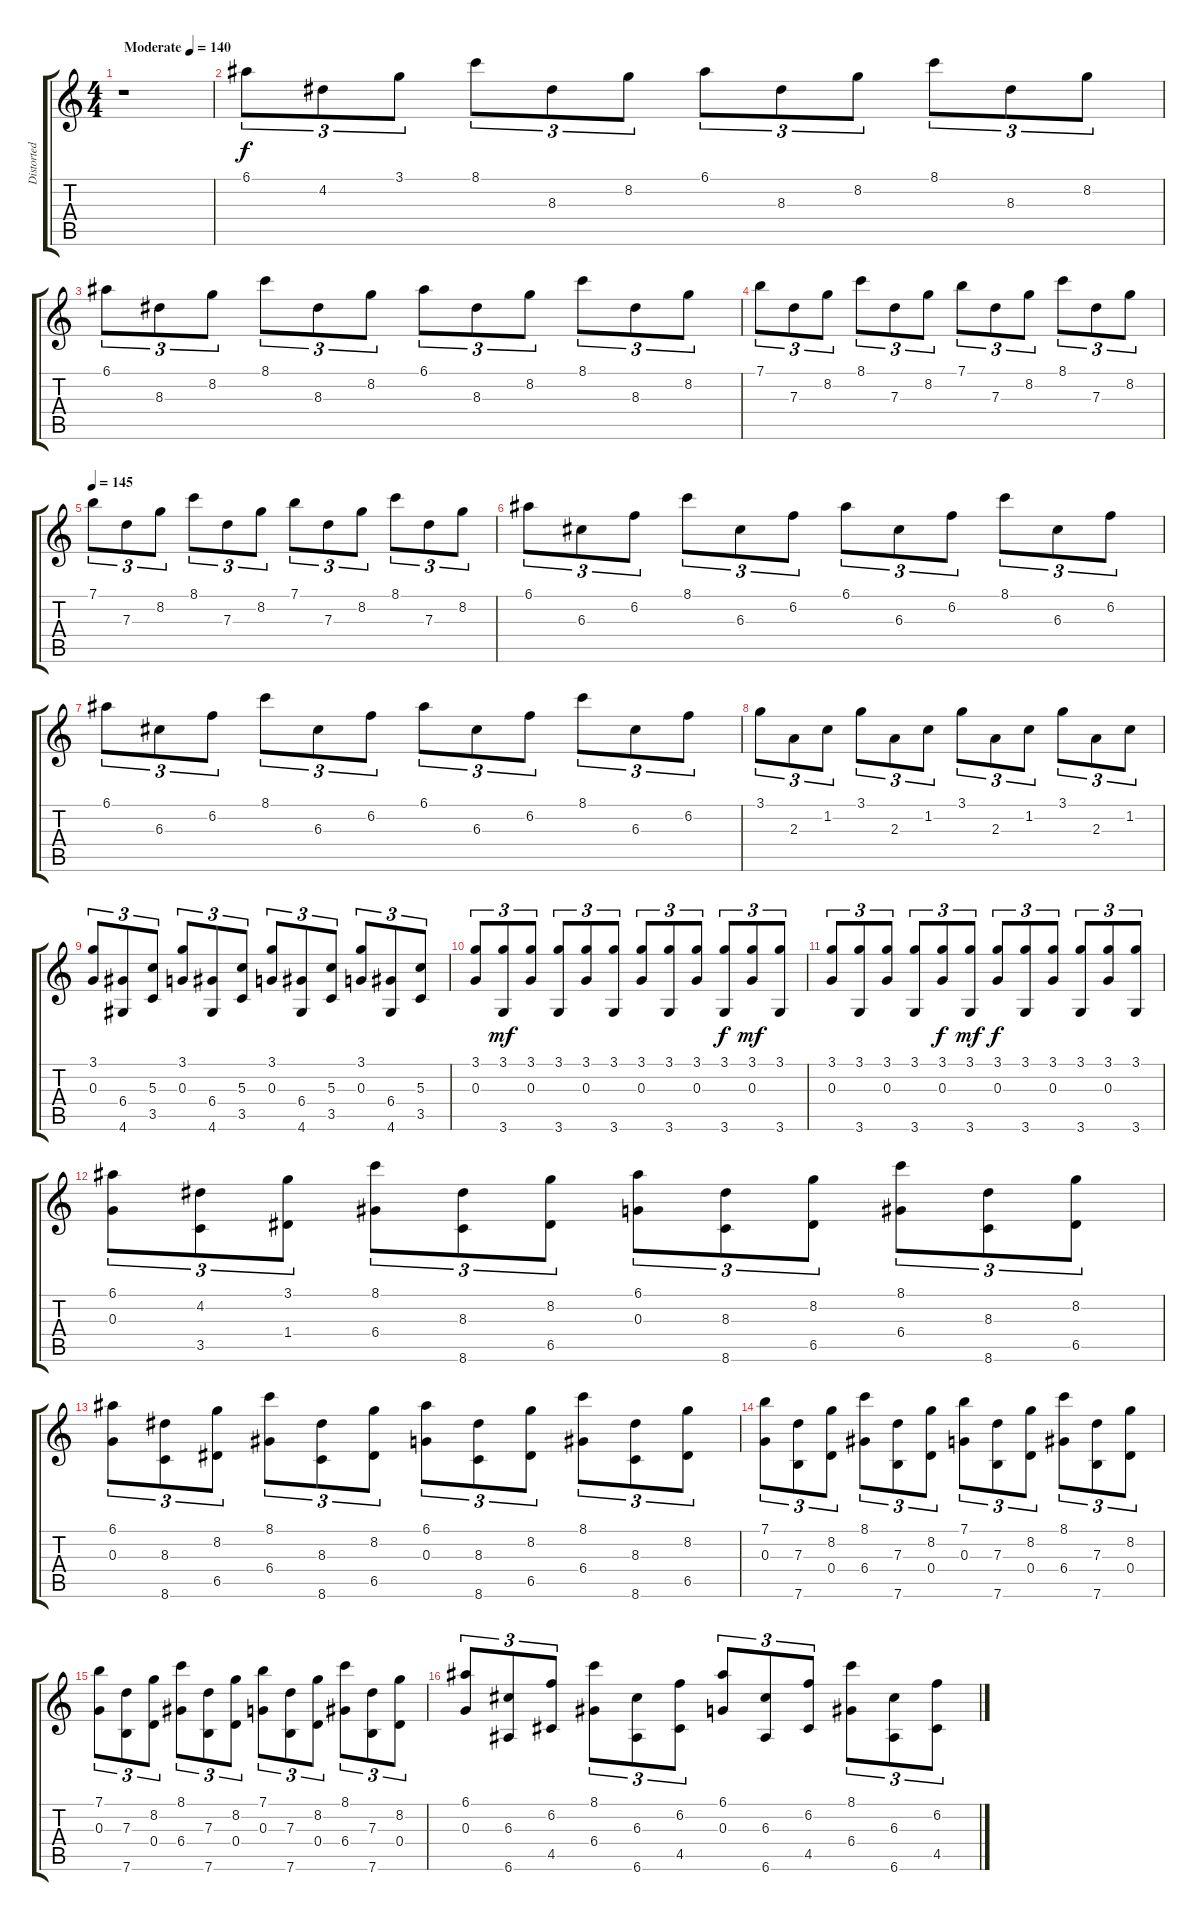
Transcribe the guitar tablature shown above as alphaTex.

\track ("Distorted Guitar 2" "Distorted ") {instrument distortionguitar}
\staff {score tabs}
\tuning (E4 B3 G3 D3 A2 E2) {hide}
\ts (4 4)
\tempo (140 "Moderate")
\clef g2
\ks c
r.1{dy f instrument distortionguitar} |
6.1.8{tu (3 2)} 4.2.8{tu (3 2)} 3.1.8{tu (3 2)} 8.1.8{tu (3 2)} 8.3.8{tu (3 2)} 8.2.8{tu (3 2)} 6.1.8{tu (3 2)} 8.3.8{tu (3 2)} 8.2.8{tu (3 2)} 8.1.8{tu (3 2)} 8.3.8{tu (3 2)} 8.2.8{tu (3 2)} |
6.1.8{tu (3 2)} 8.3.8{tu (3 2)} 8.2.8{tu (3 2)} 8.1.8{tu (3 2)} 8.3.8{tu (3 2)} 8.2.8{tu (3 2)} 6.1.8{tu (3 2)} 8.3.8{tu (3 2)} 8.2.8{tu (3 2)} 8.1.8{tu (3 2)} 8.3.8{tu (3 2)} 8.2.8{tu (3 2)} |
7.1.8{tu (3 2)} 7.3.8{tu (3 2)} 8.2.8{tu (3 2)} 8.1.8{tu (3 2)} 7.3.8{tu (3 2)} 8.2.8{tu (3 2)} 7.1.8{tu (3 2)} 7.3.8{tu (3 2)} 8.2.8{tu (3 2)} 8.1.8{tu (3 2)} 7.3.8{tu (3 2)} 8.2.8{tu (3 2)} |
\tempo 145
7.1.8{tu (3 2)} 7.3.8{tu (3 2)} 8.2.8{tu (3 2)} 8.1.8{tu (3 2)} 7.3.8{tu (3 2)} 8.2.8{tu (3 2)} 7.1.8{tu (3 2)} 7.3.8{tu (3 2)} 8.2.8{tu (3 2)} 8.1.8{tu (3 2)} 7.3.8{tu (3 2)} 8.2.8{tu (3 2)} |
6.1.8{tu (3 2)} 6.3.8{tu (3 2)} 6.2.8{tu (3 2)} 8.1.8{tu (3 2)} 6.3.8{tu (3 2)} 6.2.8{tu (3 2)} 6.1.8{tu (3 2)} 6.3.8{tu (3 2)} 6.2.8{tu (3 2)} 8.1.8{tu (3 2)} 6.3.8{tu (3 2)} 6.2.8{tu (3 2)} |
6.1.8{tu (3 2)} 6.3.8{tu (3 2)} 6.2.8{tu (3 2)} 8.1.8{tu (3 2)} 6.3.8{tu (3 2)} 6.2.8{tu (3 2)} 6.1.8{tu (3 2)} 6.3.8{tu (3 2)} 6.2.8{tu (3 2)} 8.1.8{tu (3 2)} 6.3.8{tu (3 2)} 6.2.8{tu (3 2)} |
3.1.8{tu (3 2)} 2.3.8{tu (3 2)} 1.2.8{tu (3 2)} 3.1.8{tu (3 2)} 2.3.8{tu (3 2)} 1.2.8{tu (3 2)} 3.1.8{tu (3 2)} 2.3.8{tu (3 2)} 1.2.8{tu (3 2)} 3.1.8{tu (3 2) balance 8} 2.3.8{tu (3 2) balance 11} 1.2.8{tu (3 2) balance 13} |
(3.1 0.3).8{tu (3 2) balance 16} (6.4 4.6).8{tu (3 2)} (5.3 3.5).8{tu (3 2)} (3.1 0.3).8{tu (3 2)} (6.4 4.6).8{tu (3 2)} (5.3 3.5).8{tu (3 2)} (3.1 0.3).8{tu (3 2)} (6.4 4.6).8{tu (3 2)} (5.3 3.5).8{tu (3 2)} (3.1 0.3).8{tu (3 2)} (6.4 4.6).8{tu (3 2)} (5.3 3.5).8{tu (3 2)} |
(3.1 0.3).8{tu (3 2)} (3.1 3.6).8{tu (3 2) dy mf} (3.1 0.3).8{tu (3 2)} (3.1 3.6).8{tu (3 2)} (3.1 0.3).8{tu (3 2)} (3.1 3.6).8{tu (3 2)} (3.1 0.3).8{tu (3 2)} (3.1 3.6).8{tu (3 2)} (3.1 0.3).8{tu (3 2)} (3.1 3.6).8{tu (3 2) dy f} (3.1 0.3).8{tu (3 2) dy mf} (3.1 3.6).8{tu (3 2)} |
(3.1 0.3).8{tu (3 2)} (3.1 3.6).8{tu (3 2)} (3.1 0.3).8{tu (3 2)} (3.1 3.6).8{tu (3 2)} (3.1 0.3).8{tu (3 2) dy f} (3.1 3.6).8{tu (3 2) dy mf} (3.1 0.3).8{tu (3 2) dy f} (3.1 3.6).8{tu (3 2)} (3.1 0.3).8{tu (3 2)} (3.1 3.6).8{tu (3 2)} (3.1 0.3).8{tu (3 2)} (3.1 3.6).8{tu (3 2)} |
(6.1 0.3).8{tu (3 2)} (4.2 3.5).8{tu (3 2)} (3.1 1.4).8{tu (3 2)} (8.1 6.4).8{tu (3 2)} (8.3 8.6).8{tu (3 2)} (8.2 6.5).8{tu (3 2)} (6.1 0.3).8{tu (3 2)} (8.3 8.6).8{tu (3 2)} (8.2 6.5).8{tu (3 2)} (8.1 6.4).8{tu (3 2)} (8.3 8.6).8{tu (3 2)} (8.2 6.5).8{tu (3 2)} |
(6.1 0.3).8{tu (3 2)} (8.3 8.6).8{tu (3 2)} (8.2 6.5).8{tu (3 2)} (8.1 6.4).8{tu (3 2)} (8.3 8.6).8{tu (3 2)} (8.2 6.5).8{tu (3 2)} (6.1 0.3).8{tu (3 2)} (8.3 8.6).8{tu (3 2)} (8.2 6.5).8{tu (3 2)} (8.1 6.4).8{tu (3 2)} (8.3 8.6).8{tu (3 2)} (8.2 6.5).8{tu (3 2)} |
(7.1 0.3).8{tu (3 2)} (7.3 7.6).8{tu (3 2)} (8.2 0.4).8{tu (3 2)} (8.1 6.4).8{tu (3 2)} (7.3 7.6).8{tu (3 2)} (8.2 0.4).8{tu (3 2)} (7.1 0.3).8{tu (3 2)} (7.3 7.6).8{tu (3 2)} (8.2 0.4).8{tu (3 2)} (8.1 6.4).8{tu (3 2)} (7.3 7.6).8{tu (3 2)} (8.2 0.4).8{tu (3 2)} |
(7.1 0.3).8{tu (3 2)} (7.3 7.6).8{tu (3 2)} (8.2 0.4).8{tu (3 2)} (8.1 6.4).8{tu (3 2)} (7.3 7.6).8{tu (3 2)} (8.2 0.4).8{tu (3 2)} (7.1 0.3).8{tu (3 2)} (7.3 7.6).8{tu (3 2)} (8.2 0.4).8{tu (3 2)} (8.1 6.4).8{tu (3 2)} (7.3 7.6).8{tu (3 2)} (8.2 0.4).8{tu (3 2)} |
(6.1 0.3).8{tu (3 2)} (6.3 6.6).8{tu (3 2)} (6.2 4.5).8{tu (3 2)} (8.1 6.4).8{tu (3 2)} (6.3 6.6).8{tu (3 2)} (6.2 4.5).8{tu (3 2)} (6.1 0.3).8{tu (3 2)} (6.3 6.6).8{tu (3 2)} (6.2 4.5).8{tu (3 2)} (8.1 6.4).8{tu (3 2)} (6.3 6.6).8{tu (3 2)} (6.2 4.5).8{tu (3 2)}
